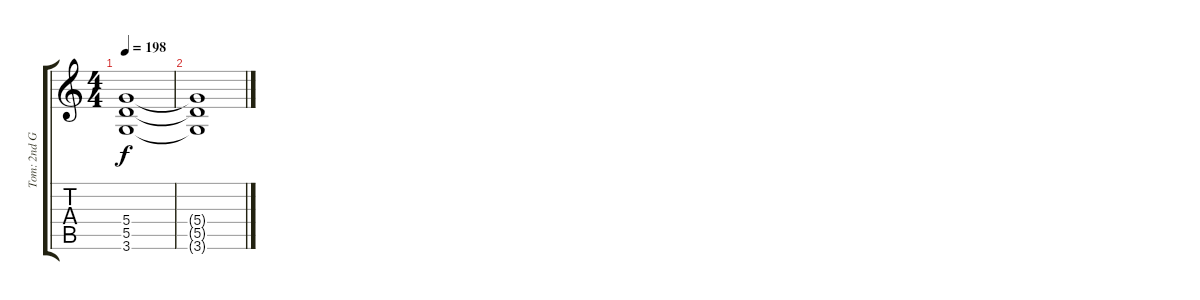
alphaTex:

\track ("Tom: 2nd Guitar" "Tom: 2nd G") {instrument distortionguitar}
\staff {score tabs}
\tuning (E4 B3 G3 D3 A2 E2) {hide}
\ts (4 4)
\tempo 198
\clef g2
\ks c
(5.4{t} 5.5{t} 3.6{t}).1{dy f} |
(5.4{t} 5.5{t} 3.6{t}).1
